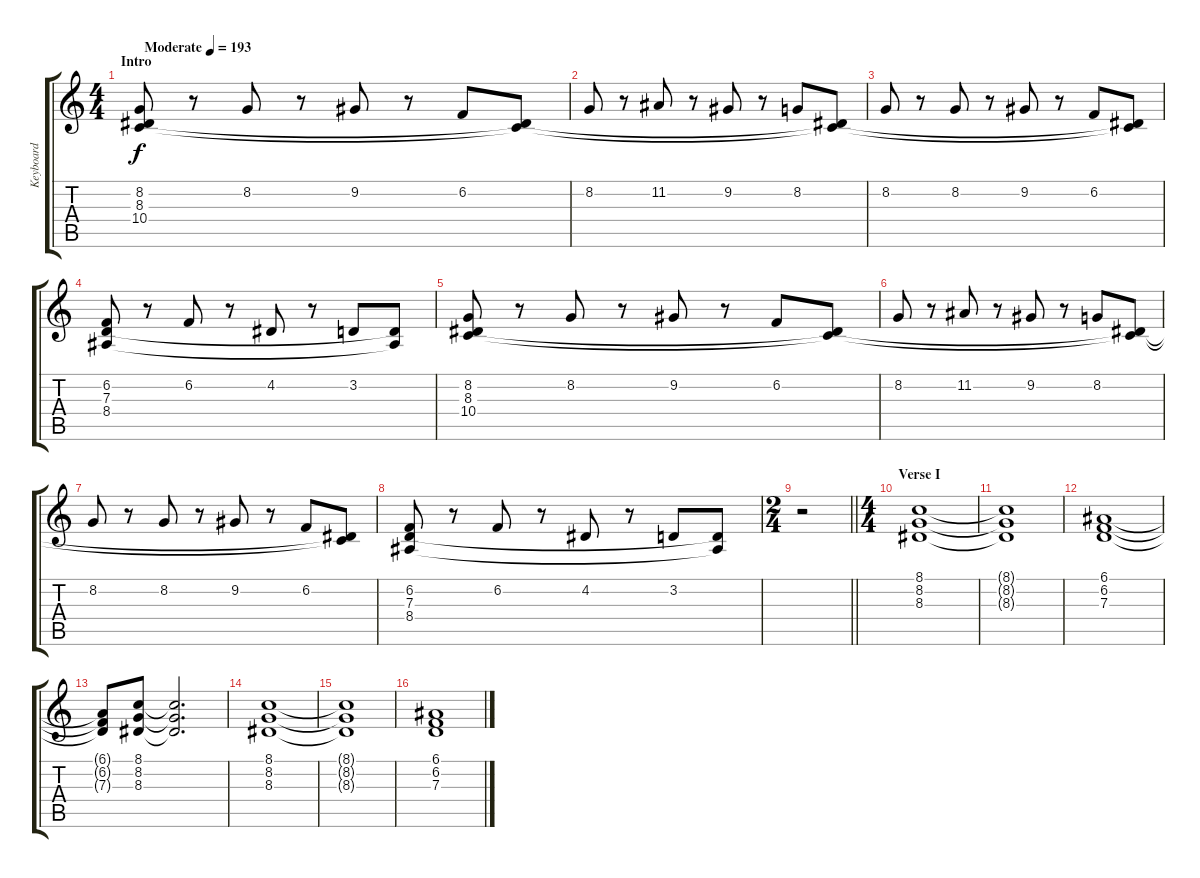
\track ("Keyboard" "Keyboard") {instrument stringensemble1}
\staff {score tabs}
\tuning (E4 B3 G3 D3 A2 E2) {hide}
\ts (4 4)
\section ("" "Intro")
\tempo (193 "Moderate")
\clef g2
\ks c
(8.2 8.3 10.4).8{dy f instrument stringensemble1} r.8 8.2.8 r.8 9.2.8 r.8 6.2.8 (8.3{t} 10.4{t}).8 |
8.2.8 r.8 11.2.8 r.8 9.2.8 r.8 8.2.8 (8.3{t} 10.4{t}).8 |
8.2.8 r.8 8.2.8 r.8 9.2.8 r.8 6.2.8 (8.3{t} 10.4{t}).8 |
(6.2 7.3 8.4).8 r.8 6.2.8 r.8 4.2.8 r.8 3.2.8 (7.3{t} 8.4{t}).8 |
(8.2 8.3 10.4).8 r.8 8.2.8 r.8 9.2.8 r.8 6.2.8 (8.3{t} 10.4{t}).8 |
8.2.8 r.8 11.2.8 r.8 9.2.8 r.8 8.2.8 (8.3{t} 10.4{t}).8 |
8.2.8 r.8 8.2.8 r.8 9.2.8 r.8 6.2.8 (8.3{t} 10.4{t}).8 |
(6.2 7.3 8.4).8 r.8 6.2.8 r.8 4.2.8 r.8 3.2.8 (7.3{t} 8.4{t}).8 |
\ts (2 4)
\barLineRight lightlight
r.2 |
\ts (4 4)
\section ("" "Verse I")
(8.1 8.2 8.3).1 |
(8.1{t} 8.2{t} 8.3{t}).1 |
(6.1 6.2 7.3).1 |
(6.1{t} 6.2{t} 7.3{t}).8 (8.1 8.2 8.3).8 (8.1{t} 8.2{t} 8.3{t}).2{d} |
(8.1 8.2 8.3).1 |
(8.1{t} 8.2{t} 8.3{t}).1 |
(6.1 6.2 7.3).1
